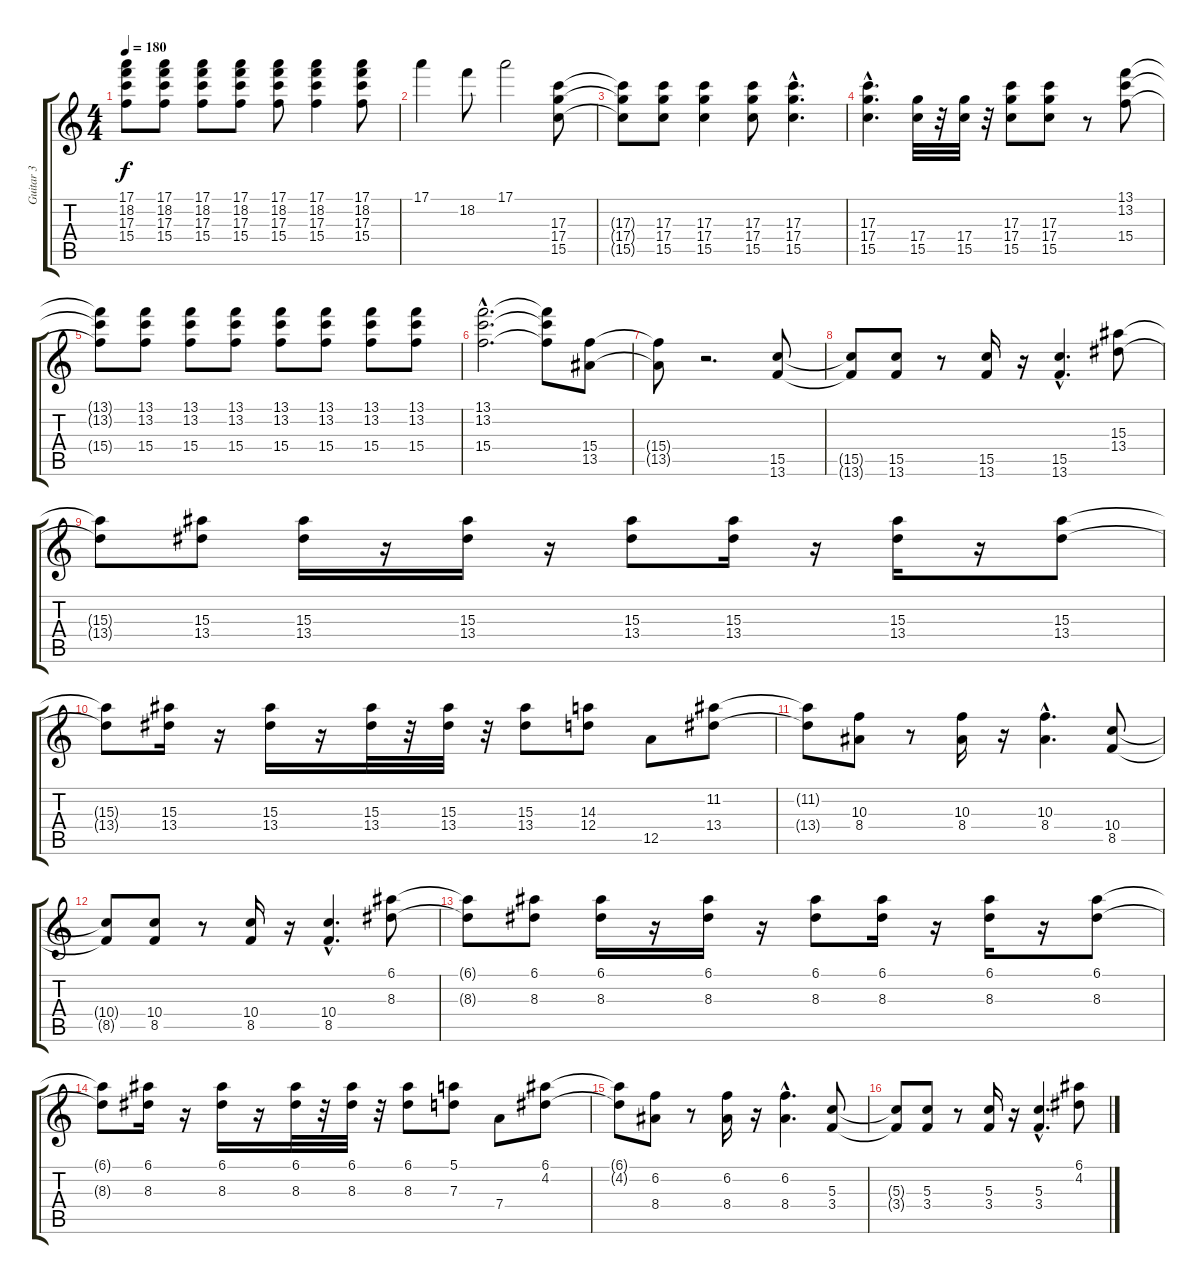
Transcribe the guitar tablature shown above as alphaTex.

\track ("Guitar 3" "Guitar 3") {instrument overdrivenguitar}
\staff {score tabs}
\tuning (E4 B3 G3 D3 A2 E2) {hide}
\ts (4 4)
\tempo 180
\clef g2
\ks c
(17.1{t} 18.2{t} 17.3{t} 15.4{t}).8{dy f} (17.1 18.2 17.3 15.4).8 (17.1 18.2 17.3 15.4).8 (17.1 18.2 17.3 15.4).8 (17.1 18.2 17.3 15.4).8 (17.1 18.2 17.3 15.4).4 (17.1 18.2 17.3 15.4).8 |
17.1.4 18.2.8 17.1.2 (17.3 17.4 15.5).8 |
(17.3{t} 17.4{t} 15.5{t}).8 (17.3 17.4 15.5).8 (17.3 17.4 15.5).4 (17.3 17.4 15.5).8 (17.3{hac} 17.4{hac} 15.5{hac}).4{d} |
(17.3{hac} 17.4{hac} 15.5{hac}).4{d} (17.4 15.5).32 r.32 (17.4 15.5).32 r.32 (17.3 17.4 15.5).8 (17.3 17.4 15.5).8 r.8 (13.1 13.2 15.4).8 |
(13.1{t} 13.2{t} 15.4{t}).8 (13.1 13.2 15.4).8 (13.1 13.2 15.4).8 (13.1 13.2 15.4).8 (13.1 13.2 15.4).8 (13.1 13.2 15.4).8 (13.1 13.2 15.4).8 (13.1 13.2 15.4).8 |
(13.1{hac} 13.2{hac} 15.4{hac}).2{d} (13.1{t} 13.2{t} 15.4{t}).8 (15.4 13.5).8 |
(15.4{t} 13.5{t}).8 r.2{d} (15.5 13.6).8 |
(15.5{t} 13.6{t}).8 (15.5 13.6).8 r.8 (15.5 13.6).16 r.16 (15.5{hac} 13.6{hac}).4{d} (15.3 13.4).8 |
(15.3{t} 13.4{t}).8 (15.3 13.4).8 (15.3 13.4).16 r.16 (15.3 13.4).16 r.16 (15.3 13.4).8 (15.3 13.4).16 r.16 (15.3 13.4).16 r.16 (15.3 13.4).8 |
(15.3{t} 13.4{t}).8 (15.3 13.4).16 r.16 (15.3 13.4).16 r.16 (15.3 13.4).32 r.32 (15.3 13.4).32 r.32 (15.3 13.4).8 (14.3 12.4).8 12.5.8 (11.2 13.4).8 |
(11.2{t} 13.4{t}).8 (10.3 8.4).8 r.8 (10.3 8.4).16 r.16 (10.3{hac} 8.4{hac}).4{d} (10.4 8.5).8 |
(10.4{t} 8.5{t}).8 (10.4 8.5).8 r.8 (10.4 8.5).16 r.16 (10.4{hac} 8.5{hac}).4{d} (6.1 8.3).8 |
(6.1{t} 8.3{t}).8 (6.1 8.3).8 (6.1 8.3).16 r.16 (6.1 8.3).16 r.16 (6.1 8.3).8 (6.1 8.3).16 r.16 (6.1 8.3).16 r.16 (6.1 8.3).8 |
(6.1{t} 8.3{t}).8 (6.1 8.3).16 r.16 (6.1 8.3).16 r.16 (6.1 8.3).32 r.32 (6.1 8.3).32 r.32 (6.1 8.3).8 (5.1 7.3).8 7.4.8 (6.1 4.2).8 |
(6.1{t} 4.2{t}).8 (6.2 8.4).8 r.8 (6.2 8.4).16 r.16 (6.2{hac} 8.4{hac}).4{d} (5.3 3.4).8 |
(5.3{t} 3.4{t}).8 (5.3 3.4).8 r.8 (5.3 3.4).16 r.16 (5.3{hac} 3.4{hac}).4{d} (6.1 4.2).8
